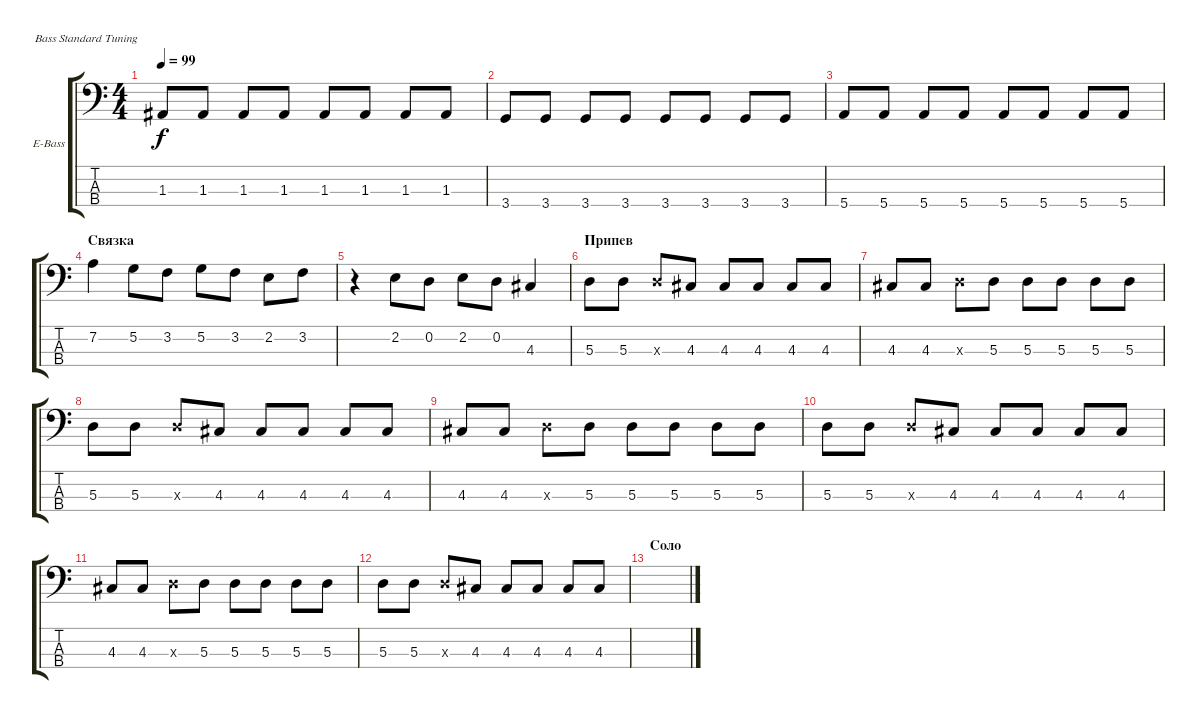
\defaultSystemsLayout 4
\bracketExtendMode groupsimilarinstruments
\firstSystemTrackNameOrientation horizontal
\otherSystemsTrackNameOrientation horizontal
\track ("А. Андреев" "E-Bass") {instrument electricbassfinger}
\staff {score tabs}
\tuning (G2 D2 A1 E1)
\ts (4 4)
\tempo 99
\clef f4
\ks c
1.3.8{dy f} 1.3.8 1.3.8 1.3.8 1.3.8 1.3.8 1.3.8 1.3.8 |
3.4.8 3.4.8 3.4.8 3.4.8 3.4.8 3.4.8 3.4.8 3.4.8 |
5.4.8 5.4.8 5.4.8 5.4.8 5.4.8 5.4.8 5.4.8 5.4.8 |
\section ("" "Связка")
7.2.4 5.2.8 3.2.8 5.2.8 3.2.8 2.2.8 3.2.8 |
r.4 2.2.8 0.2.8 2.2.8 0.2.8 4.3.4 |
\section ("" "Припев")
5.3.8 5.3.8 5.3{x}.8 4.3.8 4.3.8 4.3.8 4.3.8 4.3.8 |
4.3.8 4.3.8 5.3{x}.8 5.3.8 5.3.8 5.3.8 5.3.8 5.3.8 |
5.3.8 5.3.8 5.3{x}.8 4.3.8 4.3.8 4.3.8 4.3.8 4.3.8 |
4.3.8 4.3.8 5.3{x}.8 5.3.8 5.3.8 5.3.8 5.3.8 5.3.8 |
5.3.8 5.3.8 5.3{x}.8 4.3.8 4.3.8 4.3.8 4.3.8 4.3.8 |
4.3.8 4.3.8 5.3{x}.8 5.3.8 5.3.8 5.3.8 5.3.8 5.3.8 |
5.3.8 5.3.8 5.3{x}.8 4.3.8 4.3.8 4.3.8 4.3.8 4.3.8 |
\section ("" "Соло")
